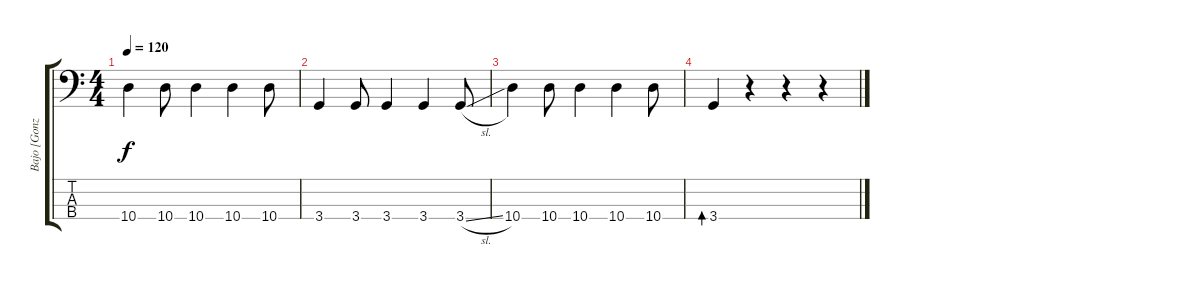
\track ("Bajo [Gonzalo López]" "Bajo [Gonz") {instrument electricbasspick}
\staff {score tabs}
\tuning (G2 D2 A1 E1) {hide}
\ts (4 4)
\tempo 120
\clef f4
\ks c
10.4.4{dy f} 10.4.8 10.4.4 10.4.4 10.4.8 |
3.4.4 3.4.8 3.4.4 3.4.4 3.4{sl}.8 |
10.4.4 10.4.8 10.4.4 10.4.4 10.4.8 |
3.4.4{bd 60} r.4 r.4 r.4
